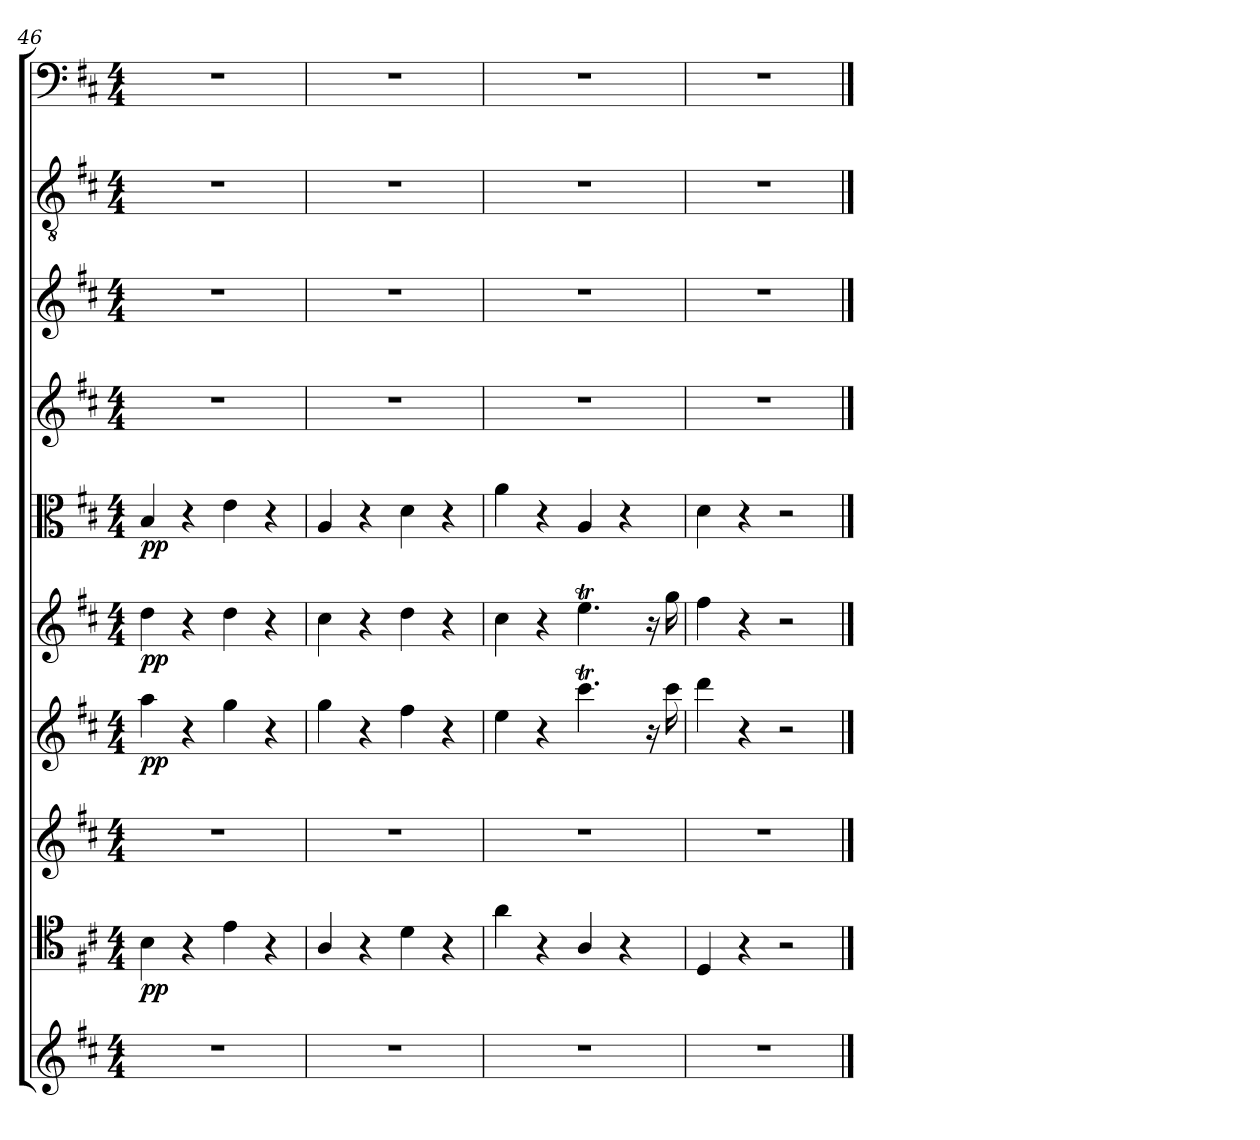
**kern	**kern	**dynam	**kern	**kern	**dynam	**kern	**dynam	**kern	**dynam	**kern	**kern	**kern	**kern
*part10	*part9	*part9	*part8	*part7	*part7	*part6	*part6	*part5	*part5	*part4	*part3	*part2	*part1
*staff10	*staff9	*staff9	*staff8	*staff7	*staff7	*staff6	*staff6	*staff5	*staff5	*staff4	*staff3	*staff2	*staff1
*clefG2	*clefC4	*	*clefG2	*clefG2	*	*clefG2	*	*clefC3	*	*clefG2	*clefG2	*clefGv2	*clefF4
*k[f#c#]	*k[f#c#]	*	*k[f#c#]	*k[f#c#]	*	*k[f#c#]	*	*k[f#c#]	*	*k[f#c#]	*k[f#c#]	*k[f#c#]	*k[f#c#]
*D:	*D:	*	*D:	*D:	*	*D:	*	*D:	*	*D:	*D:	*D:	*D:
*M4/4	*M4/4	*	*M4/4	*M4/4	*	*M4/4	*	*M4/4	*	*M4/4	*M4/4	*M4/4	*M4/4
=46	=46	=46	=46	=46	=46	=46	=46	=46	=46	=46	=46	=46	=46
1r	4B\	pp	1r	4aa\	pp	4dd\	pp	4B/	pp	1r	1r	1r	1r
.	4r	.	.	4r	.	4r	.	4r	.	.	.	.	.
.	4e\	.	.	4gg\	.	4dd\	.	4e\	.	.	.	.	.
.	4r	.	.	4r	.	4r	.	4r	.	.	.	.	.
=47	=47	=47	=47	=47	=47	=47	=47	=47	=47	=47	=47	=47	=47
1r	4A/	.	1r	4gg\	.	4cc#\	.	4A/	.	1r	1r	1r	1r
.	4r	.	.	4r	.	4r	.	4r	.	.	.	.	.
.	4d\	.	.	4ff#\	.	4dd\	.	4d\	.	.	.	.	.
.	4r	.	.	4r	.	4r	.	4r	.	.	.	.	.
=48	=48	=48	=48	=48	=48	=48	=48	=48	=48	=48	=48	=48	=48
1r	4a\	.	1r	4ee\	.	4cc#\	.	4a\	.	1r	1r	1r	1r
.	4r	.	.	4r	.	4r	.	4r	.	.	.	.	.
.	4A/	.	.	4.ccc#t\	.	4.eeT\	.	4A/	.	.	.	.	.
.	4r	.	.	.	.	.	.	4r	.	.	.	.	.
.	.	.	.	16r	.	16r	.	.	.	.	.	.	.
.	.	.	.	16ccc#\	.	16gg\	.	.	.	.	.	.	.
=49	=49	=49	=49	=49	=49	=49	=49	=49	=49	=49	=49	=49	=49
1r	4D/	.	1r	4ddd\	.	4ff#\	.	4d\	.	1r	1r	1r	1r
.	4r	.	.	4r	.	4r	.	4r	.	.	.	.	.
.	2r	.	.	2r	.	2r	.	2r	.	.	.	.	.
==	==	==	==	==	==	==	==	==	==	==	==	==	==
*-	*-	*-	*-	*-	*-	*-	*-	*-	*-	*-	*-	*-	*-
